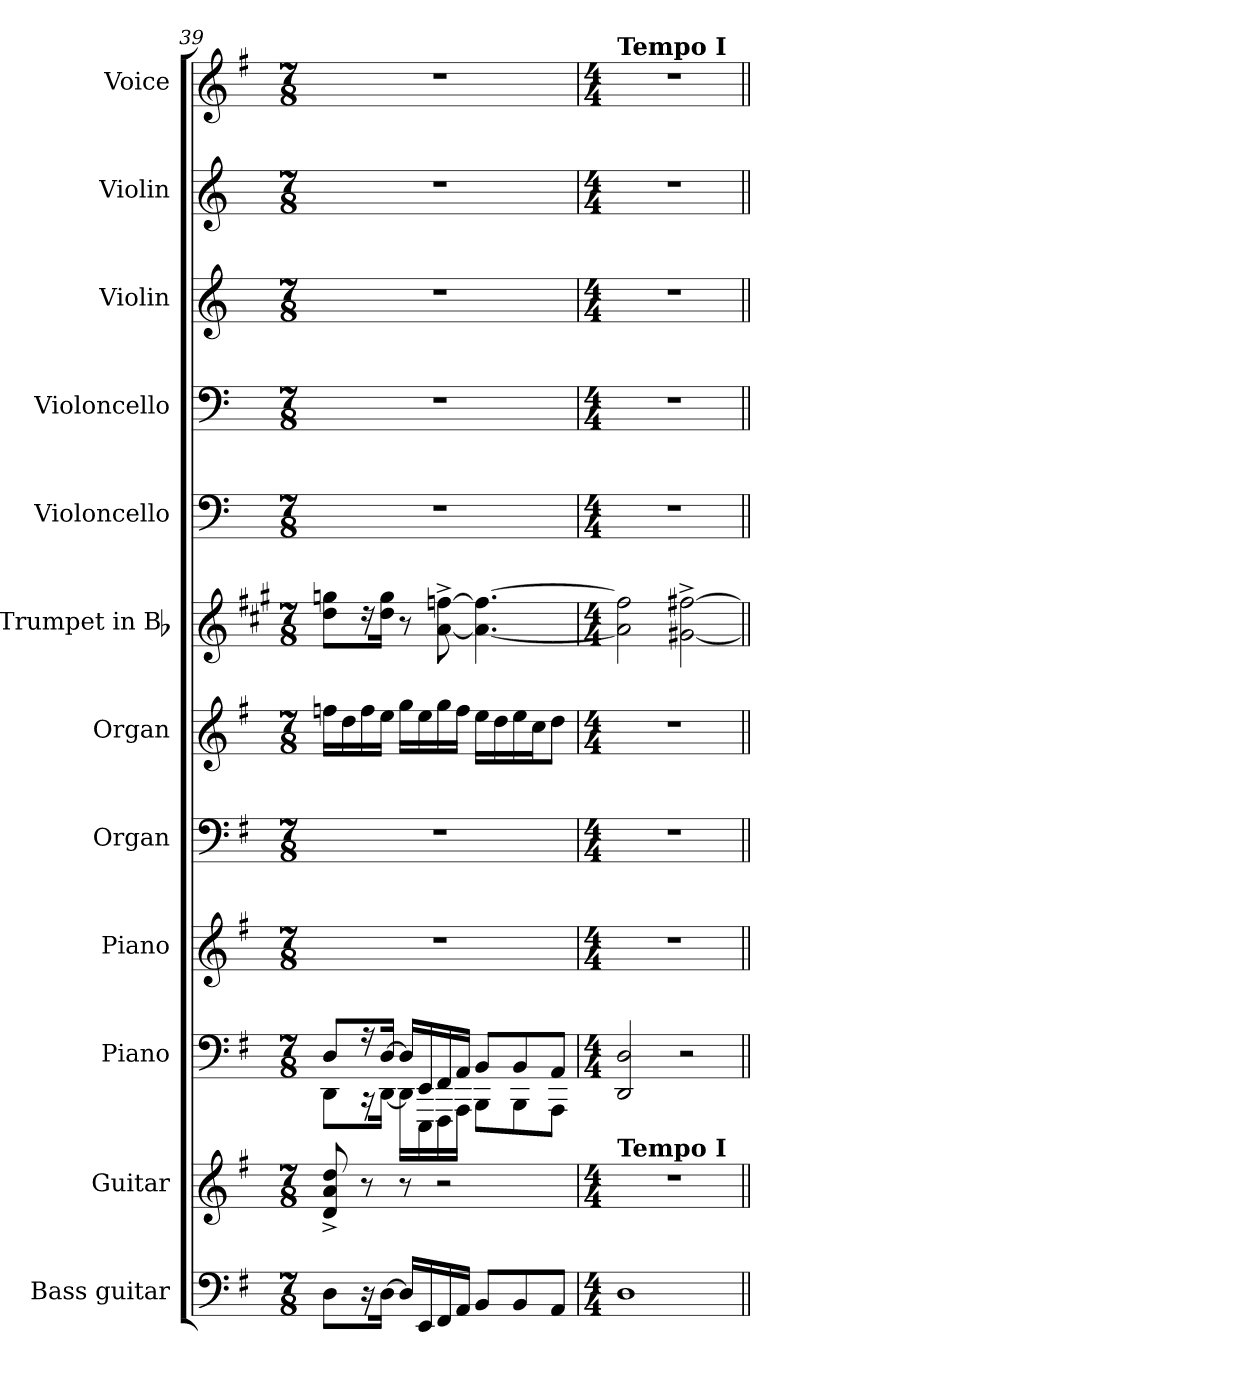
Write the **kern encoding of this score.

**kern	**kern	**kern	**kern	**kern	**kern	**kern	**kern	**kern	**kern	**kern	**kern
*part12	*part11	*part10	*part9	*part8	*part7	*part6	*part5	*part4	*part3	*part2	*part1
*staff12	*staff11	*staff10	*staff9	*staff8	*staff7	*staff6	*staff5	*staff4	*staff3	*staff2	*staff1
*I"Bass guitar	*I"Guitar	*I"Piano	*I"Piano	*I"Organ	*I"Organ	*I"Trumpet in Bb	*I"Violoncello	*I"Violoncello	*I"Violin	*I"Violin	*I"Voice
*I'Bass	*I'Guit.	*I'Pno	*I'Pno	*I'Org.	*I'Org.	*I'Tpt	*I'Vc.	*I'Vc.	*I'Vln	*I'Vln	*I'Voice
*clefF4	*clefG2	*clefF4	*clefG2	*clefF4	*clefG2	*clefG2	*clefF4	*clefF4	*clefG2	*clefG2	*clefG2
*ITrd7c12	*ITrd7c12	*	*	*	*	*ITrd1c2	*	*	*	*	*
*k[f#]	*k[f#]	*k[f#]	*k[f#]	*k[f#]	*k[f#]	*k[f#]	*k[]	*k[]	*k[]	*k[]	*k[f#]
*G:	*G:	*G:	*G:	*G:	*G:	*G:	*C:	*C:	*C:	*C:	*G:
*M7/8	*M7/8	*M7/8	*M7/8	*M7/8	*M7/8	*M7/8	*M7/8	*M7/8	*M7/8	*M7/8	*M7/8
=39	=39	=39	=39	=39	=39	=39	=39	=39	=39	=39	=39
*	*	*^	*	*	*	*	*	*	*	*	*
!	!	!	!	!LO:N:vis=1	!LO:N:vis=1	!	!	!LO:N:vis=1	!LO:N:vis=1	!LO:N:vis=1	!LO:N:vis=1	!LO:N:vis=1
8DDi\L	8Di/^ 8Ai^ 8di^	8Di/L	8DDi\L	2..r	2..r	16ffni\LL	8cci\ 8ffniL	2..r	2..r	2..r	2..r	2..r
.	.	.	.	.	.	16ddi\	.	.	.	.	.	.
16r	8r	16r	16r	.	.	16ffi\	16r	.	.	.	.	.
[16DDi\Jk	.	[16Di/Jk	[16DDi\Jk	.	.	16eei\JJ	16cci\ 16ffiJk	.	.	.	.	.
16DDi/LL]	8r	16Di/LL]	16DDi\LL]	.	.	16ggi\LL	8r	.	.	.	.	.
16EEEi/	.	16EEi/	16EEEi\	.	.	16eei\	.	.	.	.	.	.
16FFF#i/	2r	16FF#i/	16FFF#i\	.	.	16ggi\	[8gi\^ [8ee-Xi^	.	.	.	.	.
16AAAi/JJ	.	16AAi/JJ	16AAAi\JJ	.	.	16ffi\JJ	.	.	.	.	.	.
8BBBi/L	.	8BBi/L	8BBBi\L	.	.	16eei\LL	4.gi\_ 4.ee-i_	.	.	.	.	.
.	.	.	.	.	.	16ddi\	.	.	.	.	.	.
8BBBi/	.	8BBi/	8BBBi\	.	.	16eei\	.	.	.	.	.	.
.	.	.	.	.	.	16cci\J	.	.	.	.	.	.
8AAAi/J	.	8AAi/J	8AAAi\J	.	.	8ddi\J	.	.	.	.	.	.
*	*	*v	*v	*	*	*	*	*	*	*	*	*
=40	=40	=40	=40	=40	=40	=40	=40	=40	=40	=40	=40
*M4/4	*M4/4	*M4/4	*M4/4	*M4/4	*M4/4	*M4/4	*M4/4	*M4/4	*M4/4	*M4/4	*M4/4
*	*	*^	*	*	*	*	*	*	*	*	*
!	!	!	!	!	!	!	!	!	!	!	!	!LO:TX:a:B:t=Tempo I
!	!LO:TX:a:B:t=Tempo I	!	!	!	!	!	!	!	!	!	!	!
*	*	*v	*v	*	*	*	*	*	*	*	*	*
1DDi	1r	2DDi/ 2Di	1r	1r	1r	2gi\] 2ee-i]	1r	1r	1r	1r	1r
.	.	2r	.	.	.	[2f#Xi\^ [2eeni^	.	.	.	.	.
=||	=||	=||	=||	=||	=||	=||	=||	=||	=||	=||	=||
*-	*-	*-	*-	*-	*-	*-	*-	*-	*-	*-	*-
